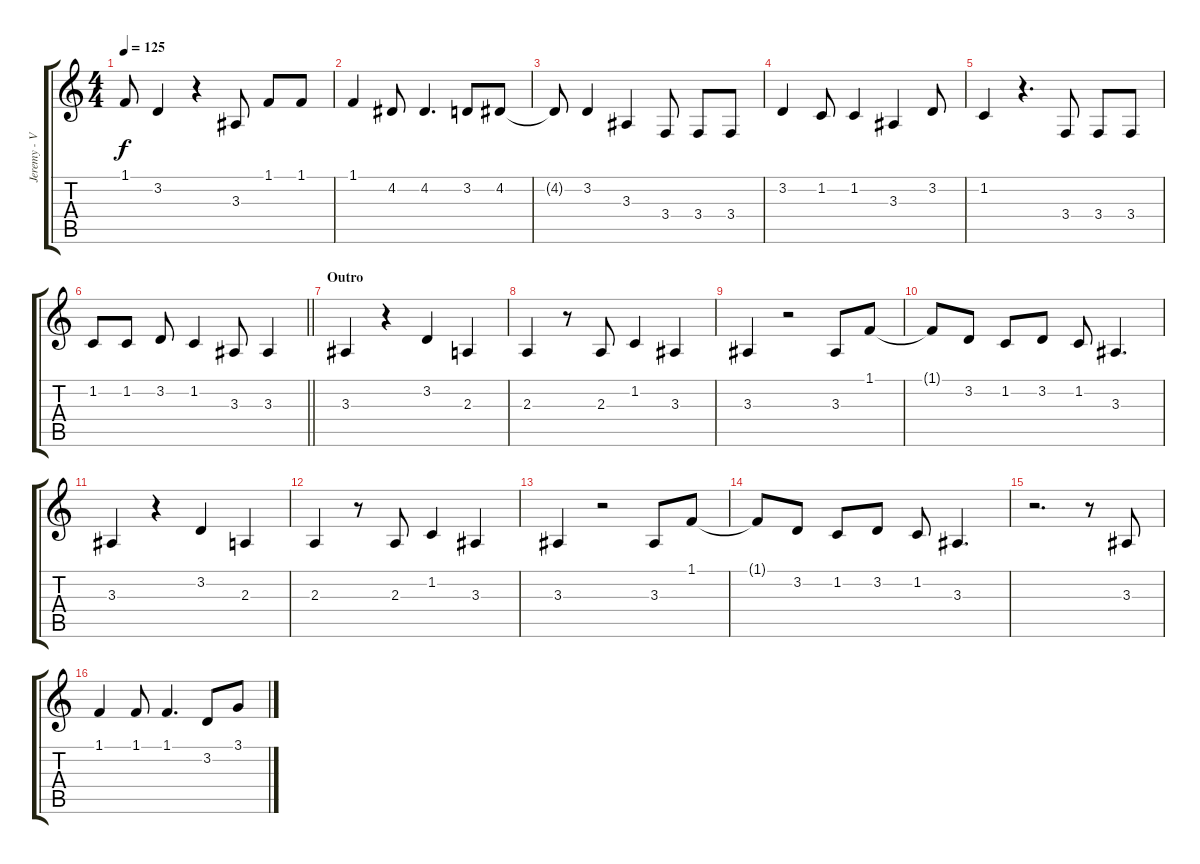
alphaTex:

\track ("Jeremy - Vocals" "Jeremy - V") {instrument tenorsax}
\staff {score tabs}
\tuning (E4 B3 G3 D3 A2 E2) {hide}
\ts (4 4)
\tempo 125
\clef g2
\ks c
1.1{t}.8{dy f} 3.2.4 r.4 3.3.8 1.1.8 1.1.8 |
1.1.4 4.2.8 4.2.4{d} 3.2.8 4.2.8 |
4.2{t}.8 3.2.4 3.3.4 3.4.8 3.4.8 3.4.8 |
3.2.4 1.2.8 1.2.4 3.3.4 3.2.8 |
1.2.4 r.4{d} 3.4.8 3.4.8 3.4.8 |
\barLineRight lightlight
1.2.8 1.2.8 3.2.8 1.2.4 3.3.8 3.3.4 |
\section ("" "Outro")
3.3.4 r.4 3.2.4 2.3.4 |
2.3.4 r.8 2.3.8 1.2.4 3.3.4 |
3.3.4 r.2 3.3.8 1.1.8 |
1.1{t}.8 3.2.8 1.2.8 3.2.8 1.2.8 3.3.4{d} |
3.3.4 r.4 3.2.4 2.3.4 |
2.3.4 r.8 2.3.8 1.2.4 3.3.4 |
3.3.4 r.2 3.3.8 1.1.8 |
1.1{t}.8 3.2.8 1.2.8 3.2.8 1.2.8 3.3.4{d} |
r.2{d} r.8 3.3.8 |
1.1.4 1.1.8 1.1.4{d} 3.2.8 3.1.8
